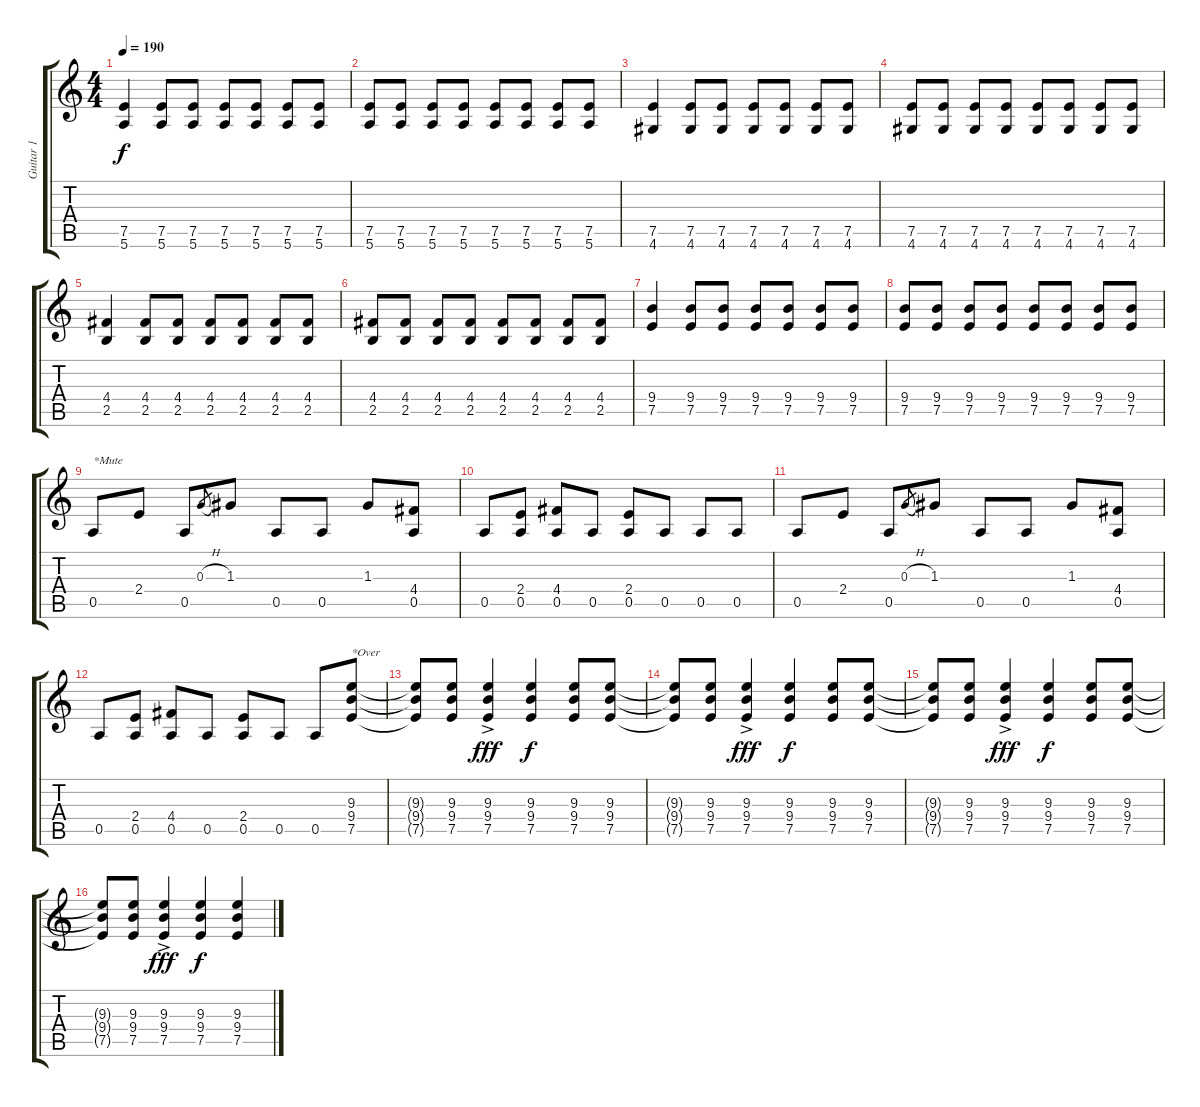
\track ("Guitar 1" "Guitar 1") {instrument overdrivenguitar}
\staff {score tabs}
\tuning (E4 B3 G3 D3 A2 E2) {hide}
\ts (4 4)
\tempo 190
\clef g2
\ks c
(7.5 5.6).4{dy f} (7.5 5.6).8 (7.5 5.6).8 (7.5 5.6).8 (7.5 5.6).8 (7.5 5.6).8 (7.5 5.6).8 |
(7.5 5.6).8 (7.5 5.6).8 (7.5 5.6).8 (7.5 5.6).8 (7.5 5.6).8 (7.5 5.6).8 (7.5 5.6).8 (7.5 5.6).8 |
(7.5 4.6).4 (7.5 4.6).8 (7.5 4.6).8 (7.5 4.6).8 (7.5 4.6).8 (7.5 4.6).8 (7.5 4.6).8 |
(7.5 4.6).8 (7.5 4.6).8 (7.5 4.6).8 (7.5 4.6).8 (7.5 4.6).8 (7.5 4.6).8 (7.5 4.6).8 (7.5 4.6).8 |
(4.4 2.5).4 (4.4 2.5).8 (4.4 2.5).8 (4.4 2.5).8 (4.4 2.5).8 (4.4 2.5).8 (4.4 2.5).8 |
(4.4 2.5).8 (4.4 2.5).8 (4.4 2.5).8 (4.4 2.5).8 (4.4 2.5).8 (4.4 2.5).8 (4.4 2.5).8 (4.4 2.5).8 |
(9.4 7.5).4 (9.4 7.5).8 (9.4 7.5).8 (9.4 7.5).8 (9.4 7.5).8 (9.4 7.5).8 (9.4 7.5).8 |
(9.4 7.5).8 (9.4 7.5).8 (9.4 7.5).8 (9.4 7.5).8 (9.4 7.5).8 (9.4 7.5).8 (9.4 7.5).8 (9.4 7.5).8 |
0.5.8{txt "*Mute" instrument electricguitarmuted} 2.4.8 0.5.8 0.3{h}.8{gr} 1.3.8 0.5.8 0.5.8 1.3.8 (4.4 0.5).8 |
0.5.8 (2.4 0.5).8 (4.4 0.5).8 0.5.8 (2.4 0.5).8 0.5.8 0.5.8 0.5.8 |
0.5.8 2.4.8 0.5.8 0.3{h}.8{gr} 1.3.8 0.5.8 0.5.8 1.3.8 (4.4 0.5).8 |
0.5.8 (2.4 0.5).8 (4.4 0.5).8 0.5.8 (2.4 0.5).8 0.5.8 0.5.8 (9.3 9.4 7.5).8{txt "*Over" instrument overdrivenguitar} |
(9.3{t} 9.4{t} 7.5{t}).8 (9.3 9.4 7.5).8 (9.3 9.4{ac} 7.5).4{dy fff} (9.3 9.4 7.5).4{dy f} (9.3 9.4 7.5).8 (9.3 9.4 7.5).8 |
(9.3{t} 9.4{t} 7.5{t}).8 (9.3 9.4 7.5).8 (9.3{ac} 9.4 7.5).4{dy fff} (9.3 9.4 7.5).4{dy f} (9.3 9.4 7.5).8 (9.3 9.4 7.5).8 |
(9.3{t} 9.4{t} 7.5{t}).8 (9.3 9.4 7.5).8 (9.3{ac} 9.4 7.5).4{dy fff} (9.3 9.4 7.5).4{dy f} (9.3 9.4 7.5).8 (9.3 9.4 7.5).8 |
(9.3{t} 9.4{t} 7.5{t}).8 (9.3 9.4 7.5).8 (9.3{ac} 9.4 7.5).4{dy fff} (9.3 9.4 7.5).4{dy f} (9.3 9.4 7.5).4
